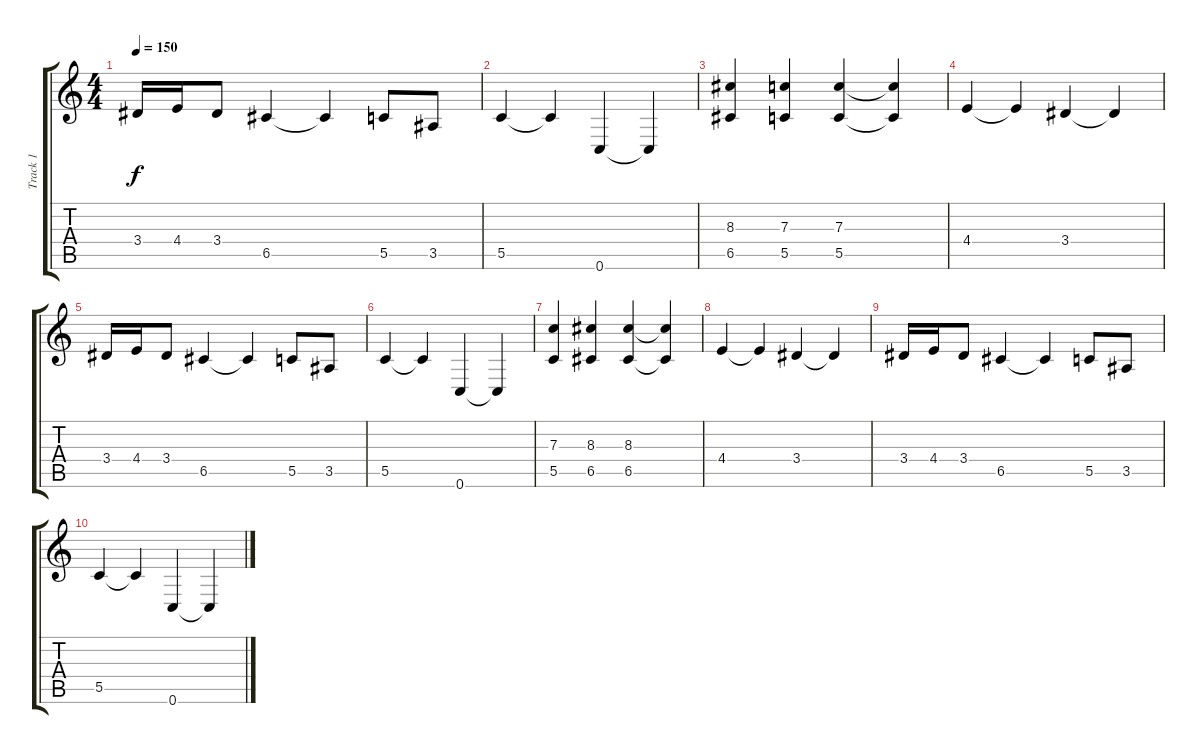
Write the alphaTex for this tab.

\track ("Track 1" "Track 1") {instrument acousticguitarsteel}
\staff {score tabs}
\tuning (D4 A3 F3 C3 G2 C2) {hide}
\ts (4 4)
\tempo 150
\clef g2
\ks c
3.4.16{dy f} 4.4.16 3.4.8 6.5.4 6.5{t}.4 5.5.8 3.5.8 |
5.5.4 5.5{t}.4 0.6.4 0.6{t}.4 |
(8.3 6.5).4 (7.3 5.5).4 (7.3 5.5).4 (7.3{t} 5.5{t}).4 |
4.4.4 4.4{t}.4 3.4.4 3.4{t}.4 |
3.4.16 4.4.16 3.4.8 6.5.4 6.5{t}.4 5.5.8 3.5.8 |
5.5.4 5.5{t}.4 0.6.4 0.6{t}.4 |
(7.3 5.5).4 (8.3 6.5).4 (8.3 6.5).4 (8.3{t} 6.5{t}).4 |
4.4.4 4.4{t}.4 3.4.4 3.4{t}.4 |
3.4.16 4.4.16 3.4.8 6.5.4 6.5{t}.4 5.5.8 3.5.8 |
5.5.4 5.5{t}.4 0.6.4 0.6{t}.4
